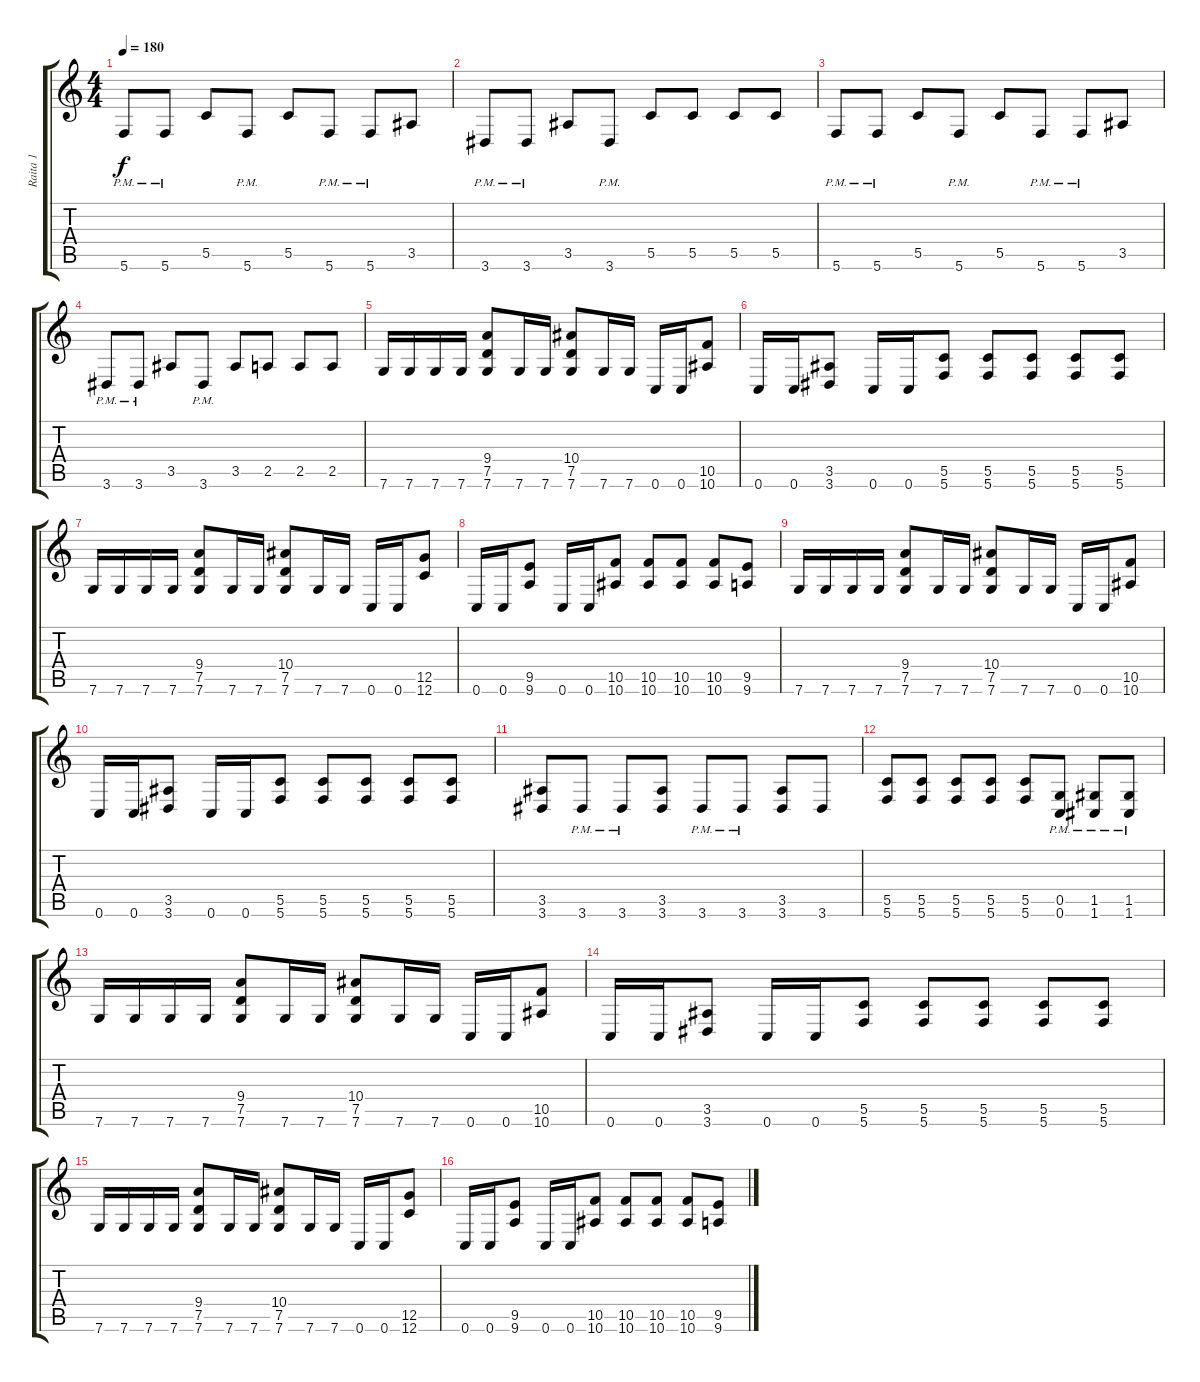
\track ("Raita 1" "Raita 1") {instrument distortionguitar}
\staff {score tabs}
\tuning (D4 A3 F3 C3 G2 C2) {hide}
\ts (4 4)
\tempo 180
\clef g2
\ks c
5.6{pm}.8{dy f} 5.6{pm}.8 5.5.8 5.6{pm}.8 5.5.8 5.6{pm}.8 5.6{pm}.8 3.5.8 |
3.6{pm}.8 3.6{pm}.8 3.5.8 3.6{pm}.8 5.5.8 5.5.8 5.5.8 5.5.8 |
5.6{pm}.8 5.6{pm}.8 5.5.8 5.6{pm}.8 5.5.8 5.6{pm}.8 5.6{pm}.8 3.5.8 |
3.6{pm}.8 3.6{pm}.8 3.5.8 3.6{pm}.8 3.5.8 2.5.8 2.5.8 2.5.8 |
7.6.16 7.6.16 7.6.16 7.6.16 (9.4 7.5 7.6).8 7.6.16 7.6.16 (10.4 7.5 7.6).8 7.6.16 7.6.16 0.6.16 0.6.16 (10.5 10.6).8 |
0.6.16 0.6.16 (3.5 3.6).8 0.6.16 0.6.16 (5.5 5.6).8 (5.5 5.6).8 (5.5 5.6).8 (5.5 5.6).8 (5.5 5.6).8 |
7.6.16 7.6.16 7.6.16 7.6.16 (9.4 7.5 7.6).8 7.6.16 7.6.16 (10.4 7.5 7.6).8 7.6.16 7.6.16 0.6.16 0.6.16 (12.5 12.6).8 |
0.6.16 0.6.16 (9.5 9.6).8 0.6.16 0.6.16 (10.5 10.6).8 (10.5 10.6).8 (10.5 10.6).8 (10.5 10.6).8 (9.5 9.6).8 |
7.6.16 7.6.16 7.6.16 7.6.16 (9.4 7.5 7.6).8 7.6.16 7.6.16 (10.4 7.5 7.6).8 7.6.16 7.6.16 0.6.16 0.6.16 (10.5 10.6).8 |
0.6.16 0.6.16 (3.5 3.6).8 0.6.16 0.6.16 (5.5 5.6).8 (5.5 5.6).8 (5.5 5.6).8 (5.5 5.6).8 (5.5 5.6).8 |
(3.5 3.6).8 3.6{pm}.8 3.6{pm}.8 (3.5 3.6).8 3.6{pm}.8 3.6{pm}.8 (3.5 3.6).8 3.6.8 |
(5.5 5.6).8 (5.5 5.6).8 (5.5 5.6).8 (5.5 5.6).8 (5.5 5.6).8 (0.5{pm} 0.6{pm}).8 (1.5{pm} 1.6{pm}).8 (1.5{pm} 1.6{pm}).8 |
7.6.16 7.6.16 7.6.16 7.6.16 (9.4 7.5 7.6).8 7.6.16 7.6.16 (10.4 7.5 7.6).8 7.6.16 7.6.16 0.6.16 0.6.16 (10.5 10.6).8 |
0.6.16 0.6.16 (3.5 3.6).8 0.6.16 0.6.16 (5.5 5.6).8 (5.5 5.6).8 (5.5 5.6).8 (5.5 5.6).8 (5.5 5.6).8 |
7.6.16 7.6.16 7.6.16 7.6.16 (9.4 7.5 7.6).8 7.6.16 7.6.16 (10.4 7.5 7.6).8 7.6.16 7.6.16 0.6.16 0.6.16 (12.5 12.6).8 |
0.6.16 0.6.16 (9.5 9.6).8 0.6.16 0.6.16 (10.5 10.6).8 (10.5 10.6).8 (10.5 10.6).8 (10.5 10.6).8 (9.5 9.6).8
